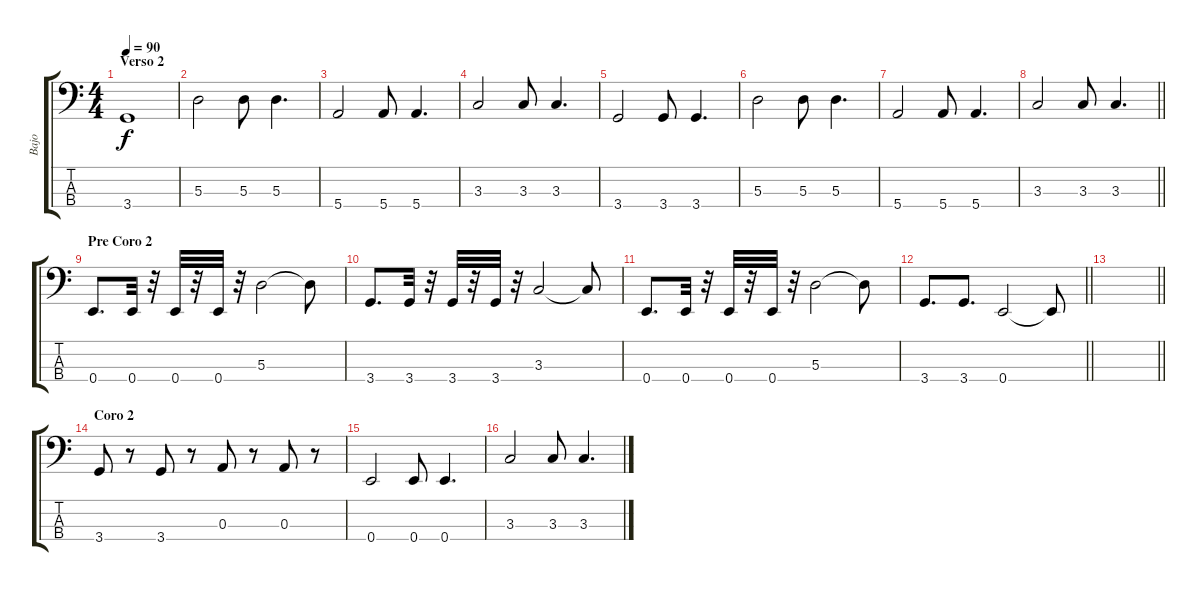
\track ("Bajo" "Bajo") {instrument electricbassfinger}
\staff {score tabs}
\tuning (G2 D2 A1 E1) {hide}
\ts (4 4)
\section ("" "Verso 2")
\tempo 90
\clef f4
\ks c
3.4.1{dy f} |
5.3.2 5.3.8 5.3.4{d} |
5.4.2 5.4.8 5.4.4{d} |
3.3.2 3.3.8 3.3.4{d} |
3.4.2 3.4.8 3.4.4{d} |
5.3.2 5.3.8 5.3.4{d} |
5.4.2 5.4.8 5.4.4{d} |
\barLineRight lightlight
3.3.2 3.3.8 3.3.4{d} |
\section ("" "Pre Coro 2")
0.4.8{d} 0.4.32 r.32 0.4.32 r.32 0.4.32 r.32 5.3.2 5.3{t}.8 |
3.4.8{d} 3.4.32 r.32 3.4.32 r.32 3.4.32 r.32 3.3.2 3.3{t}.8 |
0.4.8{d} 0.4.32 r.32 0.4.32 r.32 0.4.32 r.32 5.3.2 5.3{t}.8 |
\barLineRight lightlight
3.4.8{d} 3.4.8{d} 0.4.2 0.4{t}.8 |
\barLineRight lightlight
|
\section ("" "Coro 2")
3.4.8 r.8 3.4.8 r.8 0.3.8 r.8 0.3.8 r.8 |
0.4.2 0.4.8 0.4.4{d} |
3.3.2 3.3.8 3.3.4{d}
